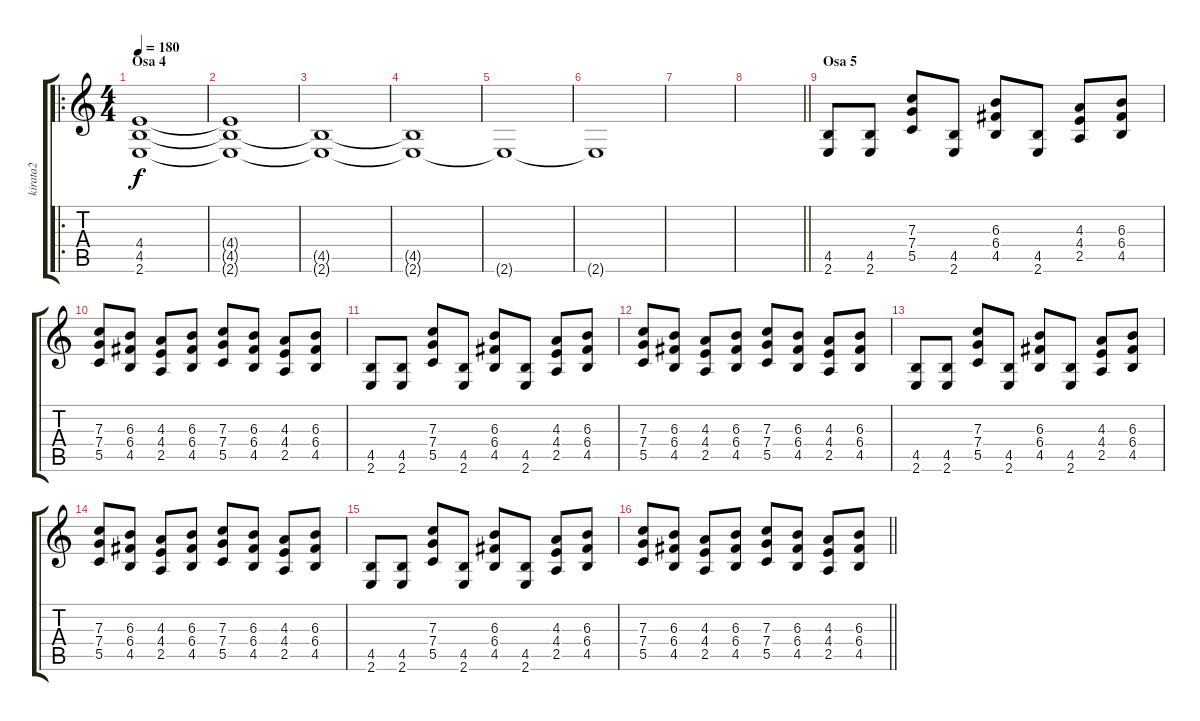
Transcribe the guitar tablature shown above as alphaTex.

\track ("kirata2" "kirata2") {instrument distortionguitar}
\staff {score tabs}
\tuning (D4 A3 F3 C3 G2 D2) {hide}
\ro
\ts (4 4)
\section ("" "Osa 4")
\tempo 180
\clef g2
\ks c
(4.4 4.5 2.6).1{dy f} |
(4.4{t} 4.5{t} 2.6{t}).1 |
(4.5{t} 2.6{t}).1 |
(4.5{t} 2.6{t}).1 |
2.6{t}.1 |
2.6{t}.1 |
|
\barLineRight lightlight
|
\section ("" "Osa 5")
(4.5 2.6).8 (4.5 2.6).8 (7.3 7.4 5.5).8 (4.5 2.6).8 (6.3 6.4 4.5).8 (4.5 2.6).8 (4.3 4.4 2.5).8 (6.3 6.4 4.5).8 |
(7.3 7.4 5.5).8 (6.3 6.4 4.5).8 (4.3 4.4 2.5).8 (6.3 6.4 4.5).8 (7.3 7.4 5.5).8 (6.3 6.4 4.5).8 (4.3 4.4 2.5).8 (6.3 6.4 4.5).8 |
(4.5 2.6).8 (4.5 2.6).8 (7.3 7.4 5.5).8 (4.5 2.6).8 (6.3 6.4 4.5).8 (4.5 2.6).8 (4.3 4.4 2.5).8 (6.3 6.4 4.5).8 |
(7.3 7.4 5.5).8 (6.3 6.4 4.5).8 (4.3 4.4 2.5).8 (6.3 6.4 4.5).8 (7.3 7.4 5.5).8 (6.3 6.4 4.5).8 (4.3 4.4 2.5).8 (6.3 6.4 4.5).8 |
(4.5 2.6).8 (4.5 2.6).8 (7.3 7.4 5.5).8 (4.5 2.6).8 (6.3 6.4 4.5).8 (4.5 2.6).8 (4.3 4.4 2.5).8 (6.3 6.4 4.5).8 |
(7.3 7.4 5.5).8 (6.3 6.4 4.5).8 (4.3 4.4 2.5).8 (6.3 6.4 4.5).8 (7.3 7.4 5.5).8 (6.3 6.4 4.5).8 (4.3 4.4 2.5).8 (6.3 6.4 4.5).8 |
(4.5 2.6).8 (4.5 2.6).8 (7.3 7.4 5.5).8 (4.5 2.6).8 (6.3 6.4 4.5).8 (4.5 2.6).8 (4.3 4.4 2.5).8 (6.3 6.4 4.5).8 |
\barLineRight lightlight
(7.3 7.4 5.5).8 (6.3 6.4 4.5).8 (4.3 4.4 2.5).8 (6.3 6.4 4.5).8 (7.3 7.4 5.5).8 (6.3 6.4 4.5).8 (4.3 4.4 2.5).8 (6.3 6.4 4.5).8
